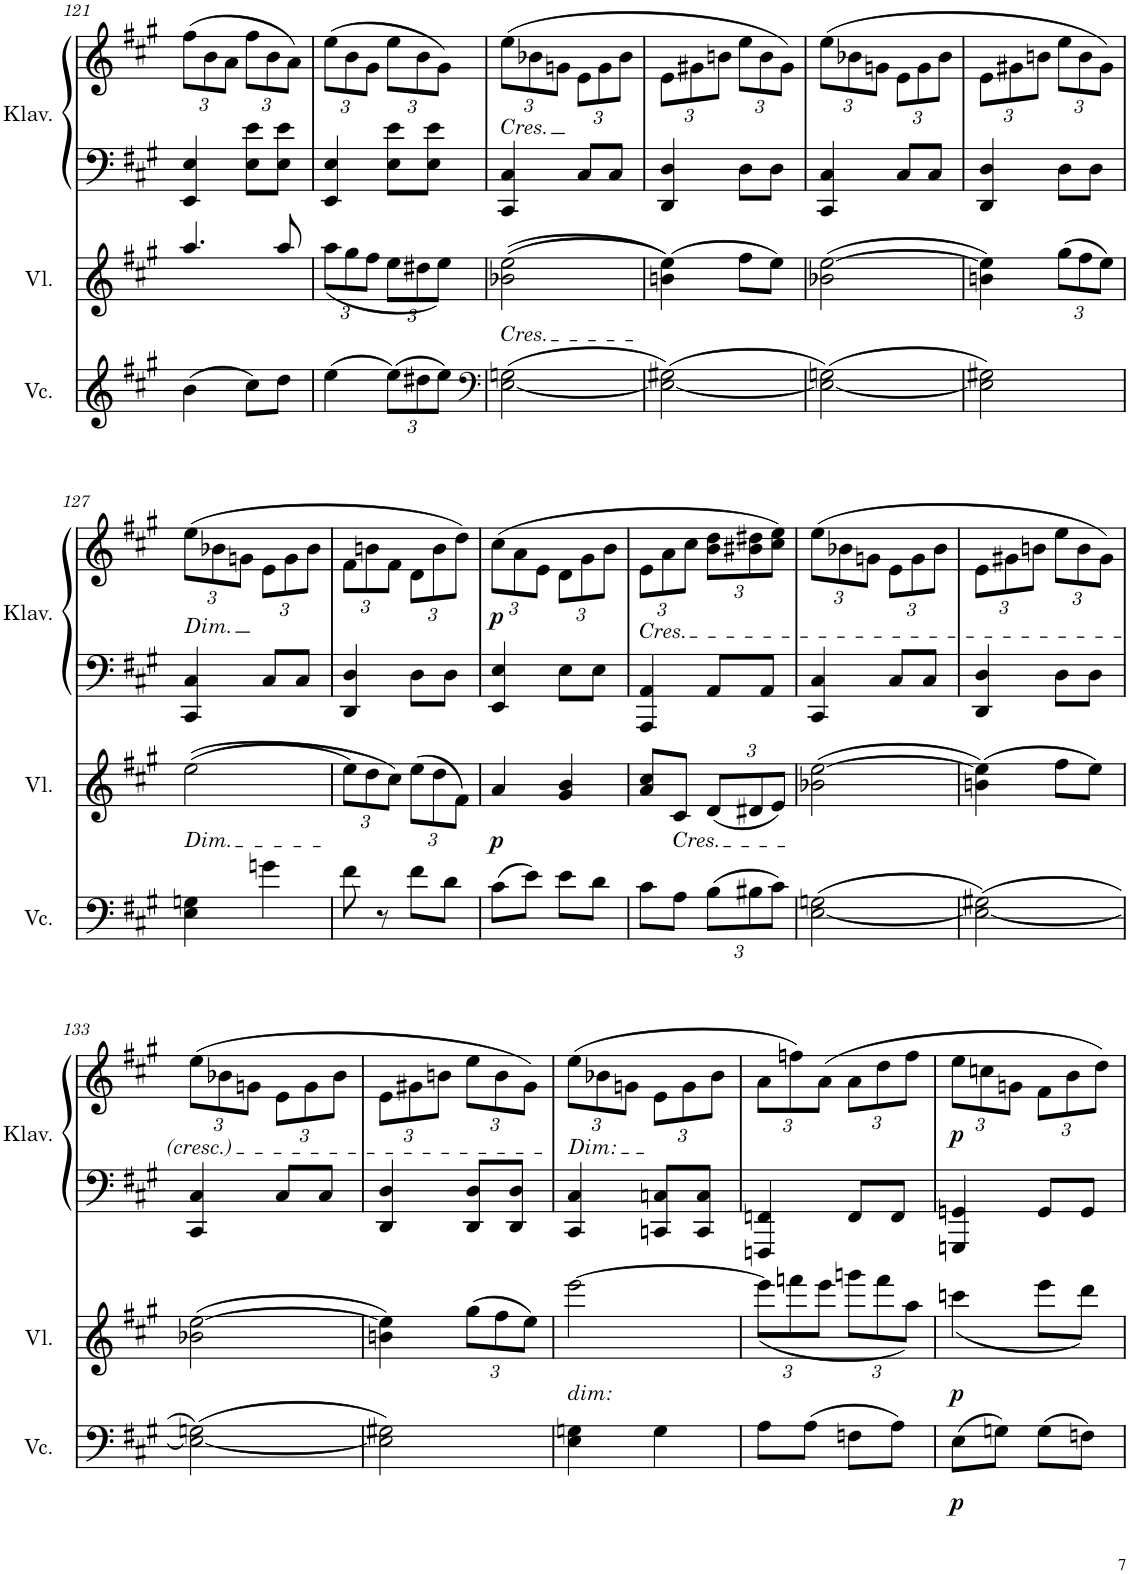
**kern	**dynam	**kern	**dynam	**kern	**kern	**dynam
*part3	*part3	*part2	*part2	*part1	*part1	*part1
*staff4	*staff4	*staff3	*staff3	*staff2	*staff1	*staff1/2
*I"Violoncello	*	*I"Violine	*	*I"Klavier	*	*
*I'Vc.	*	*I'Vl.	*	*I'Klav.	*	*
!!LO:PB:g=z
*clefF4	*	*clefG2	*	*clefF4	*clefG2	*
*k[f#c#g#]	*	*k[f#c#g#]	*	*k[f#c#g#]	*k[f#c#g#]	*
*M2/4	*	*M2/4	*	*M2/4	*M2/4	*
*	*	*	*	*	*Xbrackettup	*
=121	=121	=121	=121	=121	=121	=121
(>4b\	.	4.aa/	.	4EE/ 4E/	(12ff#\L	.
.	.	.	.	.	12b\	.
.	.	.	.	.	12a\J	.
8cc#\L)	.	.	.	8E\ 8e\L	12ff#\L	.
.	.	.	.	.	12b\	.
8dd\J	.	8aa/	.	8E\ 8e\J	.	.
.	.	.	.	.	12a\J)	.
=122	=122	=122	=122	=122	=122	=122
*	*	*Xbrackettup	*	*	*	*
(>4ee\	.	(<12aa\L	.	4EE/ 4E/	(12ee\L	.
.	.	12gg#\	.	.	12b\	.
.	.	12ff#\J	.	.	12g#\J	.
*Xbrackettup	*	*	*	*	*	*
(>12ee\L)	.	12ee\L	.	8E\ 8e\L	12ee\L	.
12dd#X\	.	12dd#X\	.	.	12b\	.
.	.	.	.	8E\ 8e\J	.	.
12ee\J)	.	12ee\J)	.	.	12g#\J)	.
=123	=123	=123	=123	=123	=123	=123
*clefF4	*	*	*	*	*	*
!	!	!	!	!	!LO:TX:b:i:t=Cres.	!
!	!	!LO:TX:b:i:t=Cres.	!	!	!	!
(>[2E\ 2Gn\	.	((2b-X\ 2ee\	.	4CC#/ 4C#/	(12ee\L	.
.	.	.	.	.	12b-X\	.
.	.	.	.	.	12gn\J	.
.	.	.	.	8C#/L	12e\L	.
.	.	.	.	.	12g\	.
.	.	.	.	8C#/J	.	.
.	.	.	.	.	12b-\J	.
=124	=124	=124	=124	=124	=124	=124
(2E\_ 2G#X\)	.	(4bn\ 4ee\))	.	4DD/ 4D/	12e\L	.
.	.	.	.	.	12g#X\	.
.	.	.	.	.	12bn\J	.
.	.	8ff#\L	.	8D\L	12ee\L	.
.	.	.	.	.	12b\	.
.	.	8ee\J)	.	8D\J	.	.
.	.	.	.	.	12g#\J)	.
=125	=125	=125	=125	=125	=125	=125
(2E\_ 2Gn\)	.	(2b-X\ [2ee\	.	4CC#/ 4C#/	(12ee\L	.
.	.	.	.	.	12b-X\	.
.	.	.	.	.	12gn\J	.
.	.	.	.	8C#/L	12e\L	.
.	.	.	.	.	12g\	.
.	.	.	.	8C#/J	.	.
.	.	.	.	.	12b-\J	.
=126	=126	=126	=126	=126	=126	=126
2E\] 2G#X\)	.	4bn\ 4ee\])	.	4DD/ 4D/	12e\L	.
.	.	.	.	.	12g#X\	.
.	.	.	.	.	12bn\J	.
.	.	(12gg#\L	.	8D\L	12ee\L	.
.	.	12ff#\	.	.	12b\	.
.	.	.	.	8D\J	.	.
.	.	12ee\J)	.	.	12g#\J)	.
!!LO:LB:g=z
=127	=127	=127	=127	=127	=127	=127
!	!	!	!	!	!LO:TX:b:i:t=Dim.	!
!	!	!LO:TX:b:i:t=Dim.	!	!	!	!
4E\ 4Gn\	.	(>(2ee\	.	4CC#/ 4C#/	(12ee\L	.
.	.	.	.	.	12b-X\	.
.	.	.	.	.	12gn\J	.
4gn\	.	.	.	8C#/L	12e\L	.
.	.	.	.	.	12g\	.
.	.	.	.	8C#/J	.	.
.	.	.	.	.	12b-\J	.
=128	=128	=128	=128	=128	=128	=128
8f#\	.	12ee\L)	.	4DD/ 4D/	12f#\L	.
.	.	12dd\	.	.	12bn\	.
8r	.	.	.	.	.	.
.	.	12cc#\J)	.	.	12f#\J	.
8f#\L	.	(12ee\L	.	8D\L	12d\L	.
.	.	12dd\	.	.	12b\	.
8d\J	.	.	.	8D\J	.	.
.	.	12f#\J)	.	.	12dd\J)	.
=129	=129	=129	=129	=129	=129	=129
!	!	!	!LO:DY:b	!	!	!LO:DY:b
(8c#\L	.	4a/	p	4EE/ 4E/	(12cc#\L	p
.	.	.	.	.	12a\	.
8e\J)	.	.	.	.	.	.
.	.	.	.	.	12e\J	.
8e\L	.	4g#/ 4b/	.	8E\L	12d\L	.
.	.	.	.	.	12g#\	.
8d\J	.	.	.	8E\J	.	.
.	.	.	.	.	12b\J	.
=130	=130	=130	=130	=130	=130	=130
!	!	!	!	!	!LO:TX:b:i:t=Cres.	!
8c#\L	.	8a/ 8cc#/L	.	4AAA/ 4AA/	12e\L	.
.	.	.	.	.	12a\	.
!	!	!LO:TX:b:i:t=Cres.	!	!	!	!
8A\J	.	8c#/J	.	.	.	.
.	.	.	.	.	12cc#\J	.
(12B\L	.	(12d/L	.	8AA/L	12b\ 12dd\L	.
12B#X\	.	12d#X/	.	.	12b#X\ 12dd#X\	.
.	.	.	.	8AA/J	.	.
12c#\J)	.	12e/J)	.	.	12cc#\ 12ee\J)	.
=131	=131	=131	=131	=131	=131	=131
(>[2E\ 2Gn\	.	(2b-X\ [2ee\	.	4CC#/ 4C#/	(12ee\L	.
.	.	.	.	.	12b-X\	.
.	.	.	.	.	12gn\J	.
.	.	.	.	8C#/L	12e\L	.
.	.	.	.	.	12g\	.
.	.	.	.	8C#/J	.	.
.	.	.	.	.	12b-\J	.
=132	=132	=132	=132	=132	=132	=132
(2E\_ 2G#X\)	.	(4bn\ 4ee\])	.	4DD/ 4D/	12e\L	.
.	.	.	.	.	12g#X\	.
.	.	.	.	.	12bn\J	.
.	.	8ff#\L	.	8D\L	12ee\L	.
.	.	.	.	.	12b\	.
.	.	8ee\J)	.	8D\J	.	.
.	.	.	.	.	12g#\J)	.
!!LO:LB:g=z
=133	=133	=133	=133	=133	=133	=133
(2E\_ 2Gn\)	.	(2b-X\ [2ee\	.	4CC#/ 4C#/	(12ee\L	.
.	.	.	.	.	12b-X\	.
.	.	.	.	.	12gn\J	.
.	.	.	.	8C#/L	12e\L	.
.	.	.	.	.	12g\	.
.	.	.	.	8C#/J	.	.
.	.	.	.	.	12b-\J	.
=134	=134	=134	=134	=134	=134	=134
2E\] 2G#X\)	.	4bn\ 4ee\])	.	4DD/ 4D/	12e\L	.
.	.	.	.	.	12g#X\	.
.	.	.	.	.	12bn\J	.
.	.	(12gg#\L	.	8DD/ 8D/L	12ee\L	.
.	.	12ff#\	.	.	12b\	.
.	.	.	.	8DD/ 8D/J	.	.
.	.	12ee\J)	.	.	12g#\J)	.
=135	=135	=135	=135	=135	=135	=135
!	!	!	!	!	!LO:TX:b:i:t=Dim&colon;	!
!	!	!LO:TX:b:i:t=dim&colon;	!	!	!	!
4E\ 4Gn\	.	[2eee\	.	4CC#/ 4C#/	(12ee\L	.
.	.	.	.	.	12b-X\	.
.	.	.	.	.	12gn\J	.
4G\	.	.	.	8CCn/ 8Cn/L	12e\L	.
.	.	.	.	.	12g\	.
.	.	.	.	8CC/ 8C/J	.	.
.	.	.	.	.	12b-\J	.
=136	=136	=136	=136	=136	=136	=136
8A\L	.	(<12eee\L]	.	4FFFn/ 4FFn/	12a\L	.
.	.	12fffn\	.	.	12ffn\)	.
(8A\J	.	.	.	.	.	.
.	.	12eee\J	.	.	(12a\J	.
8Fn\L	.	12gggn\L	.	8FF/L	12a\L	.
.	.	12fff\	.	.	12dd\	.
8A\J)	.	.	.	8FF/J	.	.
.	.	12aa\J)	.	.	12ff\J	.
=137	=137	=137	=137	=137	=137	=137
!	!LO:DY:b	!	!LO:DY:b	!	!	!LO:DY:b
(8E\L	p	(<4cccn\	p	4GGGn/ 4GGn/	12ee\L	p
.	.	.	.	.	12ccn\	.
8Gn\J)	.	.	.	.	.	.
.	.	.	.	.	12gn\J	.
(8G\L	.	8eee\L	.	8GG/L	12f#\L	.
.	.	.	.	.	12b\	.
8Fn\J)	.	8ddd\J)	.	8GG/J	.	.
.	.	.	.	.	12dd\J)	.
=	=	=	=	=	=	=
*-	*-	*-	*-	*-	*-	*-
